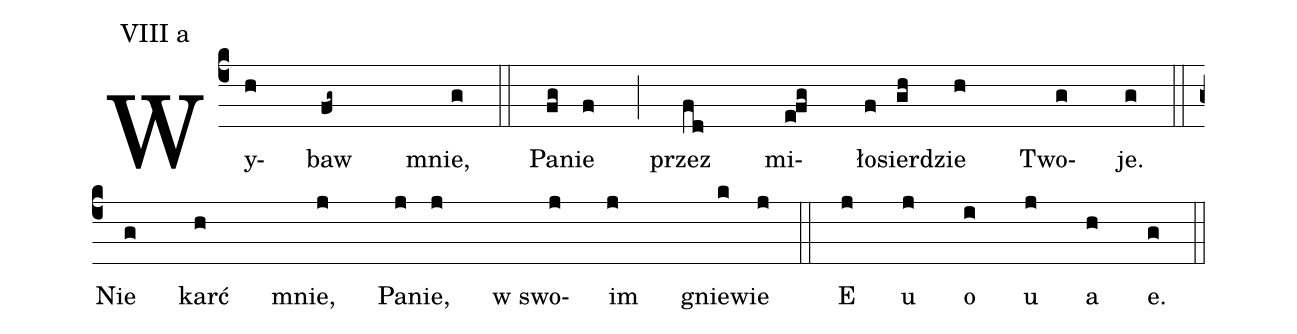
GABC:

annotation: VIII a;
%%
(c4)Wy(h)baw(fg~) mnie,(g) (::) Pa(fg)nie(f) (;) przez(fd) mi(efg)ło(f)sier(gh)dzie(h) Two(g)je.(g) (::) (z)
Nie(g) karć(h) mnie,(j) Pa(j)nie,(j) w swo(j)im(j) gnie(k)wie(j) (::)
E(j) u(j) o(i) u(j) a(h) e.(g) (::)(z)
